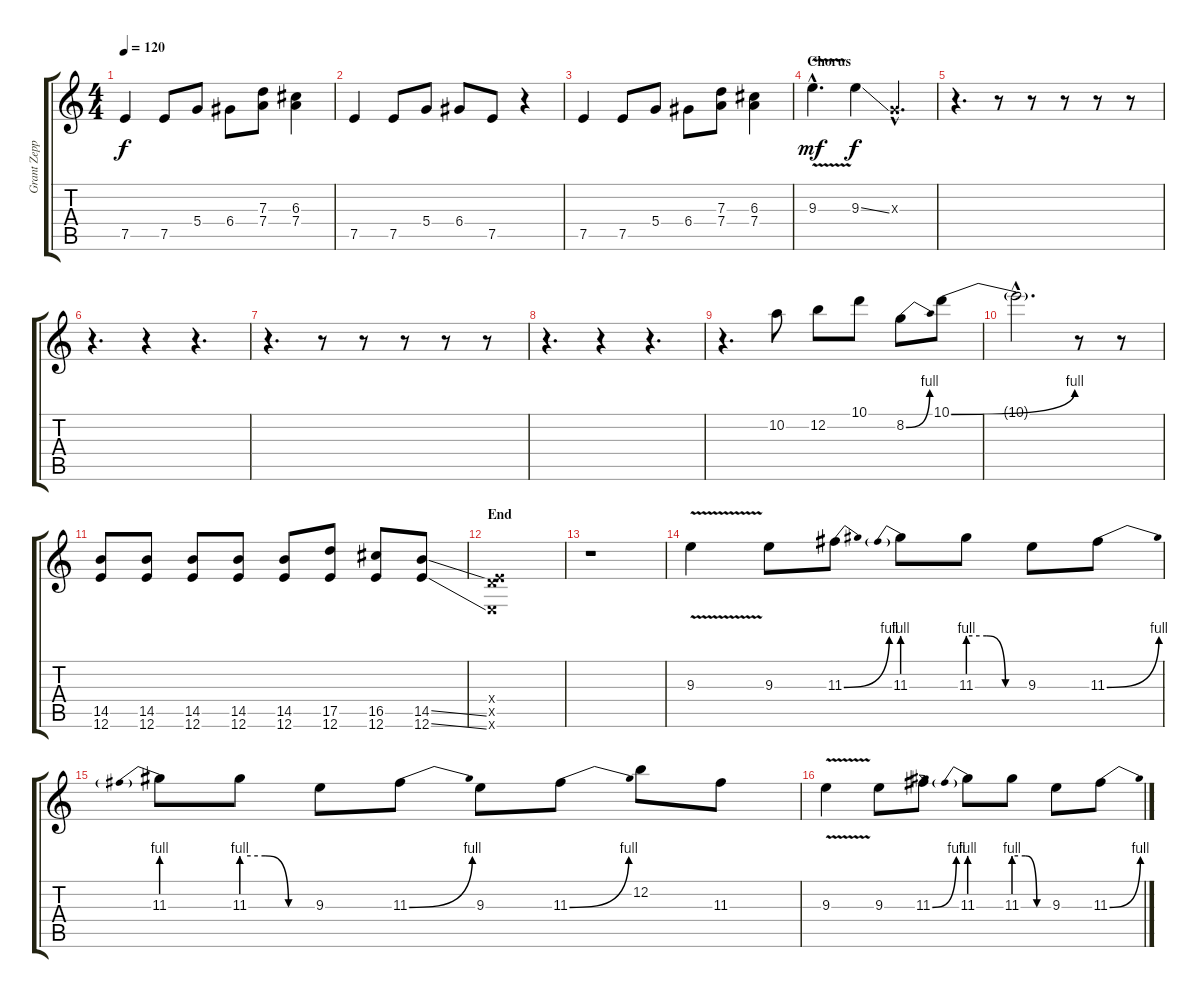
\track ("Grant Zeppelin" "Grant Zepp") {instrument distortionguitar}
\staff {score tabs}
\tuning (E4 B3 G3 D3 A2 E2) {hide}
\ts (4 4)
\tempo 120
\clef g2
\ks c
7.5.4{dy f} 7.5.8 5.4.8 6.4.8 (7.3 7.4).8 (6.3 7.4).4 |
7.5.4 7.5.8 5.4.8 6.4.8 7.5.8 r.4 |
7.5.4 7.5.8 5.4.8 6.4.8 (7.3 7.4).8 (6.3 7.4).4 |
\section ("" "Chorus")
9.3{v hac}.4{d dy mf} 9.3{ss}.4{dy f} 0.3{hac x}.4{d} |
r.4{d} r.8 r.8 r.8 r.8 r.8 |
r.4{d} r.4 r.4{d} |
r.4{d} r.8 r.8 r.8 r.8 r.8 |
r.4{d} r.4 r.4{d} |
r.4{d} 10.2.8 12.2.8 10.1.8 8.2{be (bend 0 0 60 4)}.8 10.1{be (bend 0 0 60 4)}.8 |
10.1{hac t}.2{d} r.8 r.8 |
(14.5 12.6).8 (14.5 12.6).8 (14.5 12.6).8 (14.5 12.6).8 (14.5 12.6).8 (17.5 12.6).8 (16.5 12.6).8 (14.5{ss} 12.6{ss}).8 |
\section ("" "End ")
(0.4{x} 7.5{x} 0.6{x}).1 |
r.1 |
9.3{v}.4 9.3.8 11.3{be (bend 0 0 60 4)}.8 11.3{be (prebend 0 4 60 4)}.8 11.3{be (custom 0 4 20 4 40 0 60 0)}.8 9.3.8 11.3{be (bend 0 0 60 4)}.8 |
11.3{be (prebend 0 4 60 4)}.8 11.3{be (custom 0 4 20 4 40 0 60 0)}.8 9.3.8 11.3{be (bend 0 0 60 4)}.8 9.3.8 11.3{be (bend 0 0 60 4)}.8 12.2.8 11.3.8 |
9.3{v}.4 9.3.8 11.3{be (bend 0 0 60 4)}.8 11.3{be (prebend 0 4 60 4)}.8 11.3{be (custom 0 4 20 4 40 0 60 0)}.8 9.3.8 11.3{be (bend 0 0 60 4)}.8
